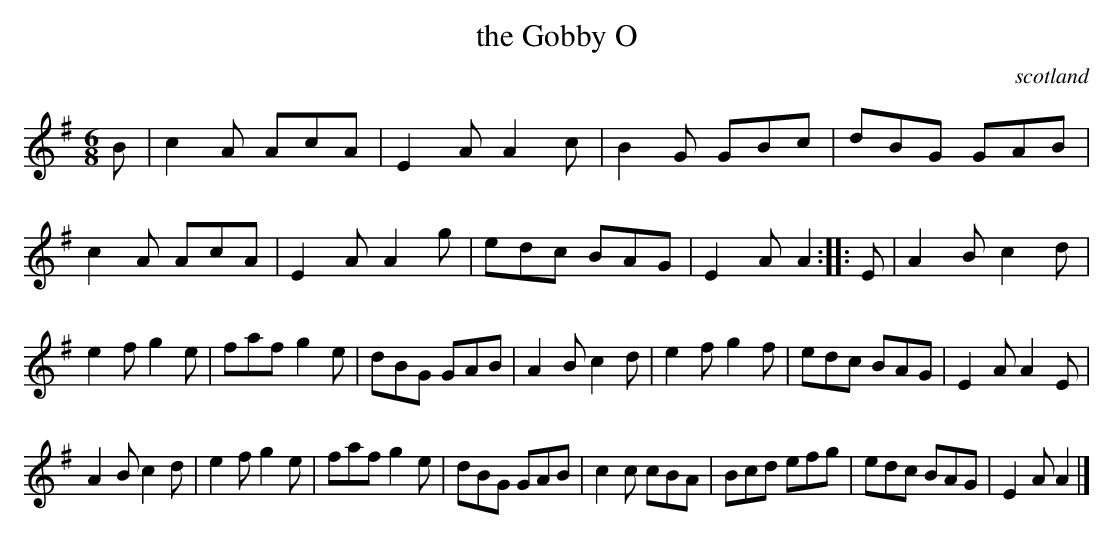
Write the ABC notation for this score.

X:1
T:the Gobby O
O:scotland
M:6/8
K:ADor
B|\
c2A AcA|E2A A2c|B2G GBc|dBG GAB|\
c2A AcA|E2A A2g|edc BAG|E2A A2::\
E|\
A2B c2d|e2f g2e|faf g2e|dBG GAB|\
A2B c2d|e2f g2f|edc BAG|E2A A2E|
A2B c2d|e2f g2e|faf g2e|dBG GAB|\
c2c cBA|Bcd efg|edc BAG|E2A A2|]
